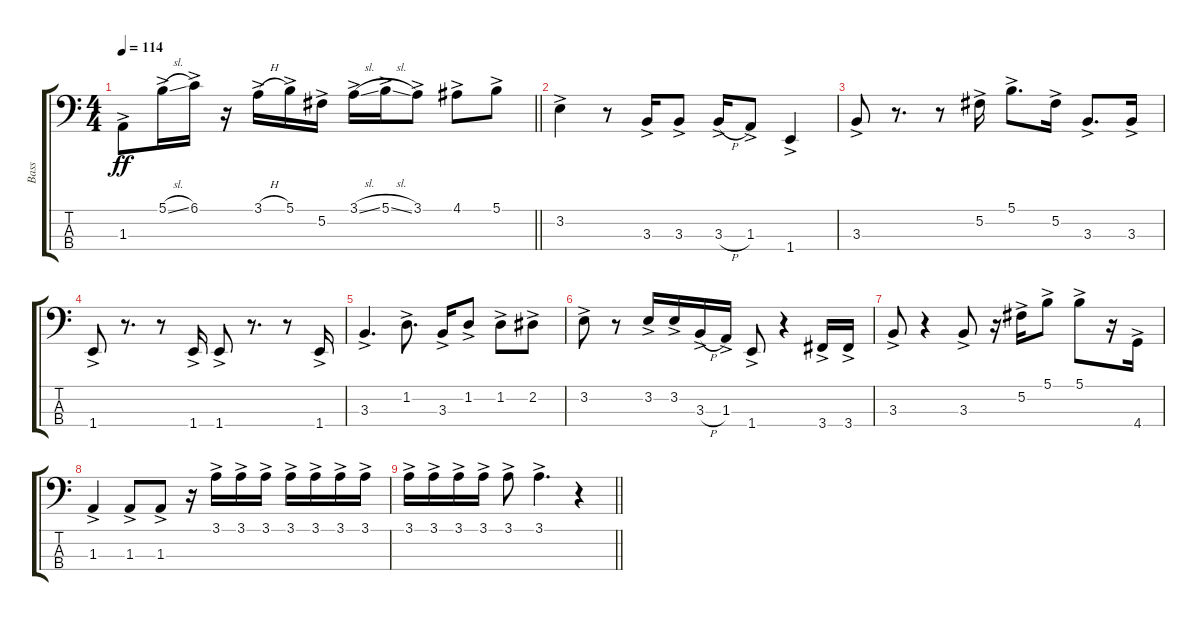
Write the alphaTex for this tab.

\track ("Bass" "Bass") {instrument electricbassfinger bank 255}
\staff {score tabs}
\tuning (Gb2 Db2 Ab1 Eb1) {hide}
\ts (4 4)
\tempo 114
\clef f4
\barLineRight lightlight
\ks c
1.3{ac}.8{dy ff} 5.1{sl ac}.16 6.1{ac}.16 r.16 3.1{h ac}.16 5.1{ac}.16 5.2{ac}.16 3.1{sl ac}.16 5.1{sl ac}.16 3.1{ac}.8 4.1{ac}.8 5.1{ac}.8 |
3.2{ac}.4 r.8 3.3{ac}.16 3.3{ac}.8 3.3{h ac}.16 1.3{ac}.8 1.4{ac}.4 |
3.3{ac}.8 r.8{d} r.8 5.2{ac}.16 5.1{ac}.8{d} 5.2{ac}.16 3.3{ac}.8{d} 3.3{ac}.16 |
1.4{ac}.8 r.8{d} r.8 1.4{ac}.16 1.4{ac}.8 r.8{d} r.8 1.4{ac}.16 |
3.3{ac}.4{d} 1.2{ac}.8{d} 3.3{ac}.16 1.2{ac}.8 1.2{ac}.8 2.2{ac}.8 |
3.2{ac}.8 r.8 3.2{ac}.16 3.2{ac}.16 3.3{h ac}.16 1.3{ac}.16 1.4{ac}.8 r.4 3.4{ac}.16 3.4{ac}.16 |
3.3{ac}.8 r.4 3.3{ac}.8 r.16 5.2{ac}.16 5.1{ac}.8 5.1{ac}.8 r.16 4.4{ac}.16 |
1.3{ac}.4 1.3{ac}.8 1.3{ac}.8 r.16 3.1{ac}.16 3.1{ac}.16 3.1{ac}.16 3.1{ac}.16 3.1{ac}.16 3.1{ac}.16 3.1{ac}.16 |
\barLineRight lightlight
3.1{ac}.16 3.1{ac}.16 3.1{ac}.16 3.1{ac}.16 3.1{ac}.8 3.1{ac}.4{d} r.4
